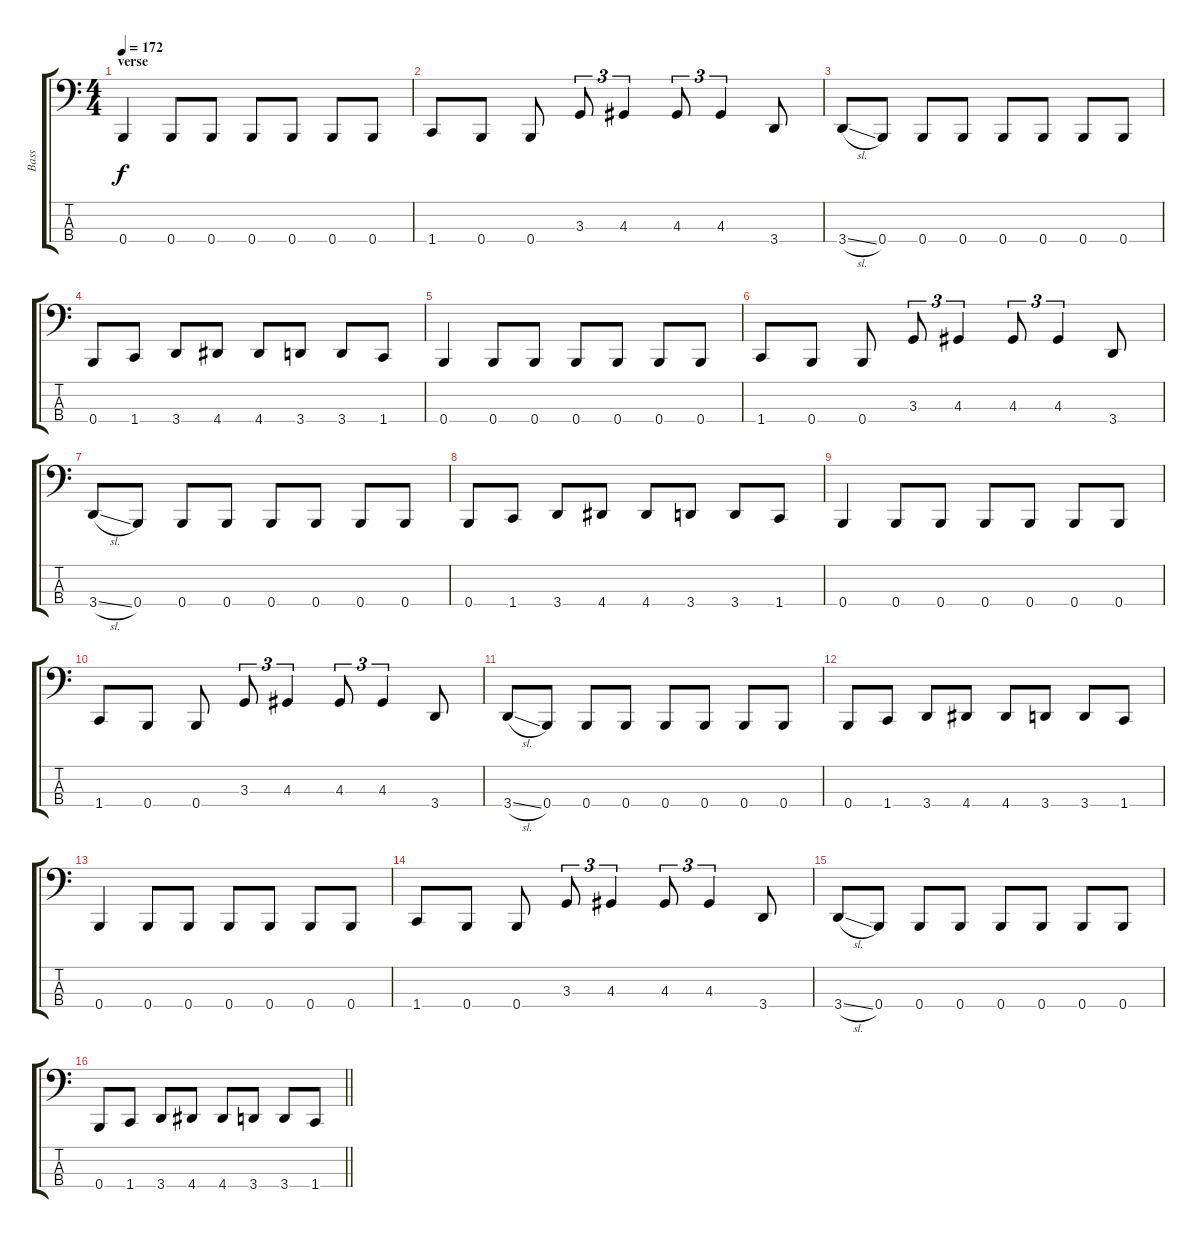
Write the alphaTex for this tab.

\track ("Bass" "Bass") {instrument electricbassfinger}
\staff {score tabs}
\tuning (D2 A1 E1 B0) {hide}
\ts (4 4)
\section ("" "verse")
\tempo 172
\clef f4
\ks c
0.4.4{dy f} 0.4.8 0.4.8 0.4.8 0.4.8 0.4.8 0.4.8 |
1.4.8 0.4.8 0.4.8 3.3.8{tu (3 2)} 4.3.4{tu (3 2)} 4.3.8{tu (3 2)} 4.3.4{tu (3 2)} 3.4.8 |
3.4{sl}.8 0.4.8 0.4.8 0.4.8 0.4.8 0.4.8 0.4.8 0.4.8 |
0.4.8 1.4.8 3.4.8 4.4.8 4.4.8 3.4.8 3.4.8 1.4.8 |
0.4.4 0.4.8 0.4.8 0.4.8 0.4.8 0.4.8 0.4.8 |
1.4.8 0.4.8 0.4.8 3.3.8{tu (3 2)} 4.3.4{tu (3 2)} 4.3.8{tu (3 2)} 4.3.4{tu (3 2)} 3.4.8 |
3.4{sl}.8 0.4.8 0.4.8 0.4.8 0.4.8 0.4.8 0.4.8 0.4.8 |
0.4.8 1.4.8 3.4.8 4.4.8 4.4.8 3.4.8 3.4.8 1.4.8 |
0.4.4 0.4.8 0.4.8 0.4.8 0.4.8 0.4.8 0.4.8 |
1.4.8 0.4.8 0.4.8 3.3.8{tu (3 2)} 4.3.4{tu (3 2)} 4.3.8{tu (3 2)} 4.3.4{tu (3 2)} 3.4.8 |
3.4{sl}.8 0.4.8 0.4.8 0.4.8 0.4.8 0.4.8 0.4.8 0.4.8 |
0.4.8 1.4.8 3.4.8 4.4.8 4.4.8 3.4.8 3.4.8 1.4.8 |
0.4.4 0.4.8 0.4.8 0.4.8 0.4.8 0.4.8 0.4.8 |
1.4.8 0.4.8 0.4.8 3.3.8{tu (3 2)} 4.3.4{tu (3 2)} 4.3.8{tu (3 2)} 4.3.4{tu (3 2)} 3.4.8 |
3.4{sl}.8 0.4.8 0.4.8 0.4.8 0.4.8 0.4.8 0.4.8 0.4.8 |
\barLineRight lightlight
0.4.8 1.4.8 3.4.8 4.4.8 4.4.8 3.4.8 3.4.8 1.4.8
